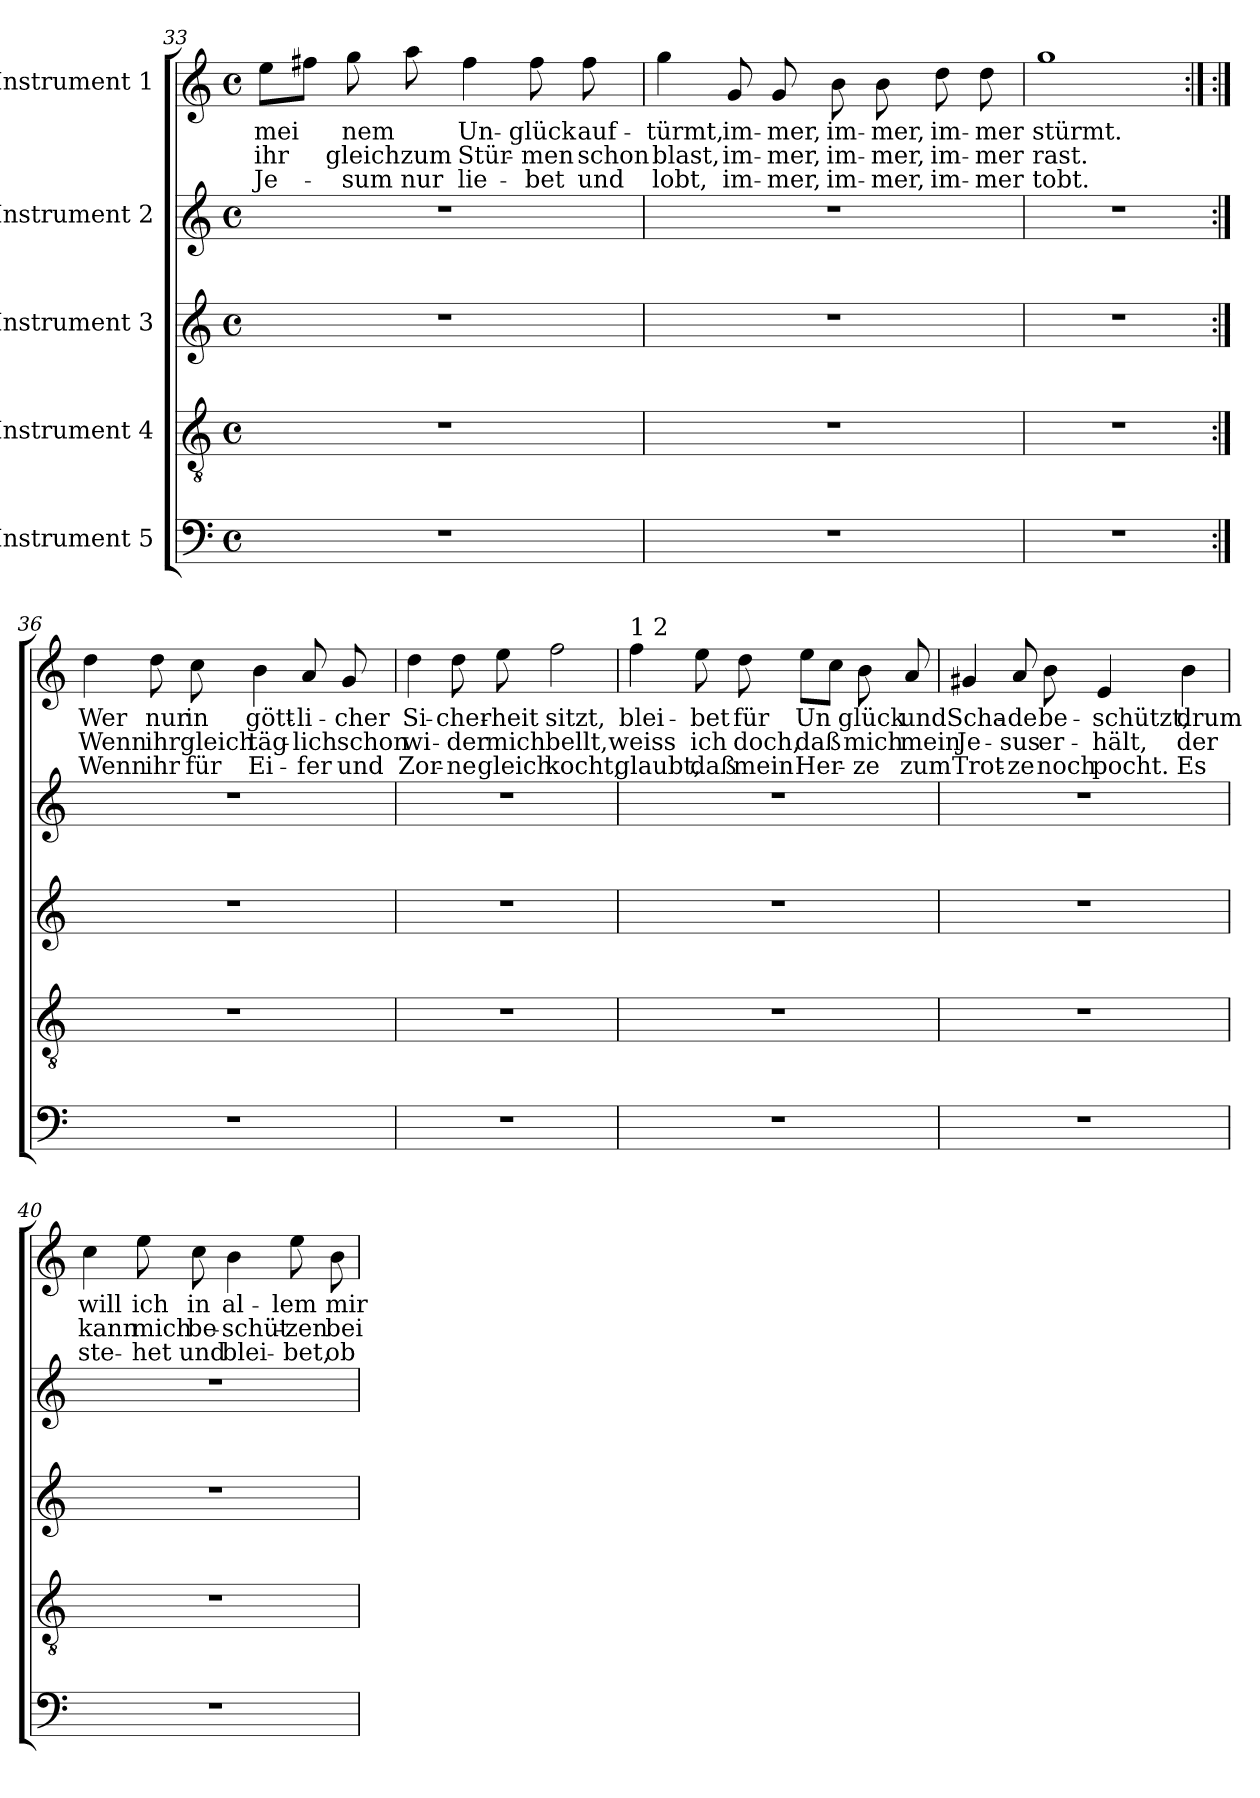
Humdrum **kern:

**kern	**kern	**kern	**kern	**kern	**text	**text	**text
*part5	*part4	*part3	*part2	*part1	*part1	*part1	*part1
*staff5	*staff4	*staff3	*staff2	*staff1	*staff1	*staff1	*staff1
*I"Instrument 5	*I"Instrument 4	*I"Instrument 3	*I"Instrument 2	*I"Instrument 1	*	*	*
*clefF4	*clefGv2	*clefG2	*clefG2	*clefG2	*	*	*
*k[]	*k[]	*k[]	*k[]	*k[]	*	*	*
*C:	*C:	*C:	*C:	*C:	*	*	*
*M4/4	*M4/4	*M4/4	*M4/4	*M4/4	*	*	*
*met(c)	*met(c)	*met(c)	*met(c)	*met(c)	*	*	*
=33	=33	=33	=33	=33	=33	=33	=33
!	!	!	!	!	!LO:LY:b:cj	!LO:LY:b:cj	!LO:LY:b:cj
1r	1r	1r	1r	8ee\L	mei-	-ihr	Je-
!	!	!	!	!	!LO:LY:b:cj	!LO:LY:b:cj	!LO:LY:b:cj
.	.	.	.	8ff#X\J	--	-	.
!	!	!	!	!	!LO:LY:b:cj	!LO:LY:b:cj	!LO:LY:b:cj
.	.	.	.	8gg\	nem	gleich	sum
!	!	!	!	!	!LO:LY:b:cj	!LO:LY:b:cj	!LO:LY:b:cj
.	.	.	.	8aa\	.	zum	nur
!	!	!	!	!	!LO:LY:b:cj	!LO:LY:b:cj	!LO:LY:b:cj
.	.	.	.	4ff#\	Un-	-Stür-	-lie-
!	!	!	!	!	!LO:LY:b:cj	!LO:LY:b:cj	!LO:LY:b:cj
.	.	.	.	8ff#\	-glück	men	bet
!	!	!	!	!	!LO:LY:b:cj	!LO:LY:b:cj	!LO:LY:b:cj
.	.	.	.	8ff#\	auf-	-schon	und
!!LO:LB:g=z
=34	=34	=34	=34	=34	=34	=34	=34
!	!	!	!	!	!LO:LY:b:cj	!LO:LY:b:cj	!LO:LY:b:cj
1r	1r	1r	1r	4gg\	türmt,	blast,	lobt,
!	!	!	!	!	!LO:LY:b:cj	!LO:LY:b:cj	!LO:LY:b:cj
.	.	.	.	8g/	im-	-im-	-im-
!	!	!	!	!	!LO:LY:b:cj	!LO:LY:b:cj	!LO:LY:b:cj
.	.	.	.	8g/	-mer,	mer,	mer,
!	!	!	!	!	!LO:LY:b:cj	!LO:LY:b:cj	!LO:LY:b:cj
.	.	.	.	8b\	im-	-im-	-im-
!	!	!	!	!	!LO:LY:b:cj	!LO:LY:b:cj	!LO:LY:b:cj
.	.	.	.	8b\	-mer,	mer,	mer,
!	!	!	!	!	!LO:LY:b:cj	!LO:LY:b:cj	!LO:LY:b:cj
.	.	.	.	8dd\	im-	-im-	-im-
!	!	!	!	!	!LO:LY:b:cj	!LO:LY:b:cj	!LO:LY:b:cj
.	.	.	.	8dd\	-mer	mer	mer
=35	=35	=35	=35	=35	=35	=35	=35
!	!	!	!	!	!LO:LY:b:cj	!LO:LY:b:cj	!LO:LY:b:cj
1r	1r	1r	1r	1gg	stürmt.	rast.	tobt.
=36	=36	=36	=36	=36:|!	=36:|!	=36:|!	=36:|!
!	!	!	!	!	!LO:LY:b:cj	!LO:LY:b:cj	!LO:LY:b:cj
1r	1r	1r	1r	4dd\	Wer	Wenn	Wenn
!	!	!	!	!	!LO:LY:b:cj	!LO:LY:b:cj	!LO:LY:b:cj
.	.	.	.	8dd\	nur	ihr	ihr
!	!	!	!	!	!LO:LY:b:cj	!LO:LY:b:cj	!LO:LY:b:cj
.	.	.	.	8cc\	in	gleich	für
!	!	!	!	!	!LO:LY:b:cj	!LO:LY:b:cj	!LO:LY:b:cj
.	.	.	.	4b\	gött-	-täg-	-Ei-
!	!	!	!	!	!LO:LY:b:cj	!LO:LY:b:cj	!LO:LY:b:cj
.	.	.	.	8a/	-li-	-lich	fer
!	!	!	!	!	!LO:LY:b:cj	!LO:LY:b:cj	!LO:LY:b:cj
.	.	.	.	8g/	cher	schon	und
=37	=37	=37	=37	=37	=37	=37	=37
!	!	!	!	!	!LO:LY:b:cj	!LO:LY:b:cj	!LO:LY:b:cj
1r	1r	1r	1r	4dd\	Si-	-wi-	-Zor-
!	!	!	!	!	!LO:LY:b:cj	!LO:LY:b:cj	!LO:LY:b:cj
.	.	.	.	8dd\	-cher-	-der	ne
!	!	!	!	!	!LO:LY:b:cj	!LO:LY:b:cj	!LO:LY:b:cj
.	.	.	.	8ee\	heit	mich	gleich
!	!	!	!	!	!LO:LY:b:cj	!LO:LY:b:cj	!LO:LY:b:cj
.	.	.	.	2ff\	sitzt,	bellt,	kocht,
!!LO:LB:g=z
=38	=38	=38	=38	=38	=38	=38	=38
!	!	!	!	!LO:TX:a:t=1 2	!	!	!
!	!	!	!	!	!LO:LY:b:cj	!LO:LY:b:cj	!LO:LY:b:cj
1r	1r	1r	1r	4ff\	blei-	-weiss	glaubt,
!	!	!	!	!	!LO:LY:b:cj	!LO:LY:b:cj	!LO:LY:b:cj
.	.	.	.	8ee\	bet	ich	daß
!	!	!	!	!	!LO:LY:b:cj	!LO:LY:b:cj	!LO:LY:b:cj
.	.	.	.	8dd\	für	doch,	mein
!	!	!	!	!	!LO:LY:b:cj	!LO:LY:b:cj	!LO:LY:b:cj
.	.	.	.	8ee\L	Un-	-daß	Her-
!	!	!	!	!	!LO:LY:b:cj	!LO:LY:b:cj	!LO:LY:b:cj
.	.	.	.	8cc\J	--	-	.
!	!	!	!	!	!LO:LY:b:cj	!LO:LY:b:cj	!LO:LY:b:cj
.	.	.	.	8b\	glück	mich	ze
!	!	!	!	!	!LO:LY:b:cj	!LO:LY:b:cj	!LO:LY:b:cj
.	.	.	.	8a/	und	mein	zum
=39	=39	=39	=39	=39	=39	=39	=39
!	!	!	!	!	!LO:LY:b:cj	!LO:LY:b:cj	!LO:LY:b:cj
1r	1r	1r	1r	4g#X/	Scha-	-Je-	-Trot-
!	!	!	!	!	!LO:LY:b:cj	!LO:LY:b:cj	!LO:LY:b:cj
.	.	.	.	8a/	-de	sus	ze
!	!	!	!	!	!LO:LY:b:cj	!LO:LY:b:cj	!LO:LY:b:cj
.	.	.	.	8b\	be-	-er-	-noch
!	!	!	!	!	!LO:LY:b:cj	!LO:LY:b:cj	!LO:LY:b:cj
.	.	.	.	4e/	schützt,	hält,	pocht.
!	!	!	!	!	!LO:LY:b:cj	!LO:LY:b:cj	!LO:LY:b:cj
.	.	.	.	4b\	drum	der	Es
=40	=40	=40	=40	=40	=40	=40	=40
!	!	!	!	!	!LO:LY:b:cj	!LO:LY:b:cj	!LO:LY:b:cj
1r	1r	1r	1r	4cc\	will	kann	ste-
!	!	!	!	!	!LO:LY:b:cj	!LO:LY:b:cj	!LO:LY:b:cj
.	.	.	.	8ee\	-ich	mich	het
!	!	!	!	!	!LO:LY:b:cj	!LO:LY:b:cj	!LO:LY:b:cj
.	.	.	.	8cc\	in	be-	-und
!	!	!	!	!	!LO:LY:b:cj	!LO:LY:b:cj	!LO:LY:b:cj
.	.	.	.	4b\	al-	-schüt-	-blei-
!	!	!	!	!	!LO:LY:b:cj	!LO:LY:b:cj	!LO:LY:b:cj
.	.	.	.	8ee\	-lem	zen	bet,
!	!	!	!	!	!LO:LY:b:cj	!LO:LY:b:cj	!LO:LY:b:cj
.	.	.	.	8b\	mir	bei	ob
=	=	=	=	=	=	=	=
*-	*-	*-	*-	*-	*-	*-	*-
